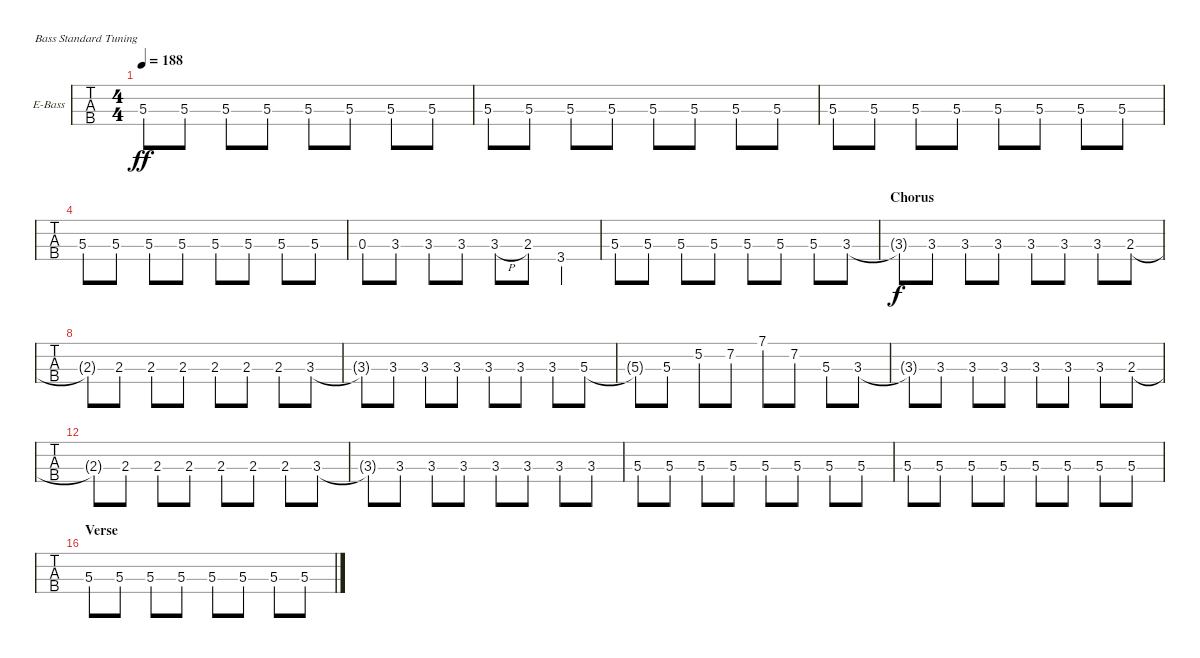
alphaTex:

\bracketExtendMode nobrackets
\firstSystemTrackNameOrientation horizontal
\otherSystemsTrackNameOrientation horizontal
\defaultBarNumberDisplay FirstOfSystem
\track ("Bass" "E-Bass") {instrument electricbassfinger}
\staff {tabs}
\tuning (G2 D2 A1 E1)
\ts (4 4)
\tempo 188
\clef f4
\ks c
5.3.8{dy ff} 5.3.8 5.3.8 5.3.8 5.3.8 5.3.8 5.3.8 5.3.8 |
5.3.8 5.3.8 5.3.8 5.3.8 5.3.8 5.3.8 5.3.8 5.3.8 |
5.3.8 5.3.8 5.3.8 5.3.8 5.3.8 5.3.8 5.3.8 5.3.8 |
5.3.8 5.3.8 5.3.8 5.3.8 5.3.8 5.3.8 5.3.8 5.3.8 |
0.3.8 3.3.8 3.3.8 3.3.8 3.3{h}.8 2.3.8 3.4.4 |
5.3.8 5.3.8 5.3.8 5.3.8 5.3.8 5.3.8 5.3.8 3.3.8 |
\section ("" "Chorus")
3.3{t}.8{dy f} 3.3.8 3.3.8 3.3.8 3.3.8 3.3.8 3.3.8 2.3.8 |
2.3{t}.8 2.3.8 2.3.8 2.3.8 2.3.8 2.3.8 2.3.8 3.3.8 |
3.3{t}.8 3.3.8 3.3.8 3.3.8 3.3.8 3.3.8 3.3.8 5.3.8 |
5.3{t}.8 5.3.8 5.2.8 7.2.8 7.1.8 7.2.8 5.3.8 3.3.8 |
3.3{t}.8 3.3.8 3.3.8 3.3.8 3.3.8 3.3.8 3.3.8 2.3.8 |
2.3{t}.8 2.3.8 2.3.8 2.3.8 2.3.8 2.3.8 2.3.8 3.3.8 |
3.3{t}.8 3.3.8 3.3.8 3.3.8 3.3.8 3.3.8 3.3.8 3.3.8 |
5.3.8 5.3.8 5.3.8 5.3.8 5.3.8 5.3.8 5.3.8 5.3.8 |
5.3.8 5.3.8 5.3.8 5.3.8 5.3.8 5.3.8 5.3.8 5.3.8 |
\section ("" "Verse")
5.3.8 5.3.8 5.3.8 5.3.8 5.3.8 5.3.8 5.3.8 5.3.8
